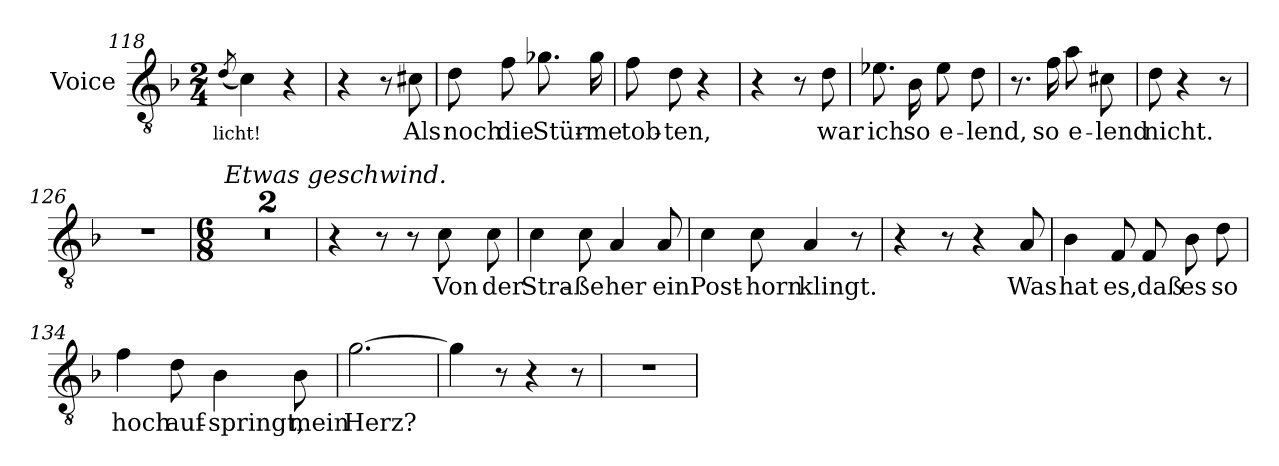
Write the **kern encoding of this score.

**kern	**text
*part1	*part1
*staff1	*staff1
*I"Voice	*
*clefGv2	*
*ITrd7c12	*
*k[b-]	*
*F:	*
*M2/4	*
=118	=118
!	!LO:LY:b:color=#000000
(8qDi/	licht!
4Ci\)	.
4r	.
=119	=119
4r	.
8r	.
!	!LO:LY:b:color=#000000
8C#Xi\	Als
=120	=120
!	!LO:LY:b:color=#000000
8Di\	noch
!	!LO:LY:b:color=#000000
8Fi\	die
!	!LO:LY:b:color=#000000
8.G-Xi\	Stür-
!	!LO:LY:b:color=#000000
16G-i\	-me
=121	=121
!	!LO:LY:b:color=#000000
8Fi\	tob-
!	!LO:LY:b:color=#000000
8Di\	-ten,
4r	.
=122	=122
4r	.
8r	.
!	!LO:LY:b:color=#000000
8Di\	war
!!LO:LB:g=z
=123	=123
!	!LO:LY:b:color=#000000
8.E-Xi\	ich
!	!LO:LY:b:color=#000000
16BB-i\	so
!	!LO:LY:b:color=#000000
8E-i\	e-
!	!LO:LY:b:color=#000000
8Di\	-lend,
=124	=124
8.r	.
!	!LO:LY:b:color=#000000
16Fi\	so
!	!LO:LY:b:color=#000000
8Ai\	e-
!	!LO:LY:b:color=#000000
8C#Xi\	-lend
=125	=125
!	!LO:LY:b:color=#000000
8Di\	nicht.
4r	.
8r	.
=126	=126
!LO:N:vis=1	!
2r	.
=127	=127
*M6/8	*
!LO:TX:a:i:t=Etwas geschwind.	!
!LO:N:vis=1	!
2.r	.
=128	=128
!LO:N:vis=1	!
2.r	.
=129	=129
4r	.
8r	.
8r	.
!	!LO:LY:b:color=#000000
8Ci\	Von
!	!LO:LY:b:color=#000000
8Ci\	der
=130	=130
!	!LO:LY:b:color=#000000
4Ci\	Stra-
!	!LO:LY:b:color=#000000
8Ci\	-ße
!	!LO:LY:b:color=#000000
4AAi/	her
!	!LO:LY:b:color=#000000
8AAi/	ein
=131	=131
!	!LO:LY:b:color=#000000
4Ci\	Post-
!	!LO:LY:b:color=#000000
8Ci\	-horn
!	!LO:LY:b:color=#000000
4AAi/	klingt.
8r	.
!!LO:LB:g=z
=132	=132
4r	.
8r	.
4r	.
!	!LO:LY:b:color=#000000
8AAi/	Was
=133	=133
!	!LO:LY:b:color=#000000
4BB-i\	hat
!	!LO:LY:b:color=#000000
8FFi/	es,
!	!LO:LY:b:color=#000000
8FFi/	daß
!	!LO:LY:b:color=#000000
8BB-i\	es
!	!LO:LY:b:color=#000000
8Di\	so
=134	=134
!	!LO:LY:b:color=#000000
4Fi\	hoch
!	!LO:LY:b:color=#000000
8Di\	auf-
!	!LO:LY:b:color=#000000
4BB-i\	-springt,
!	!LO:LY:b:color=#000000
8BB-i\	mein
=135	=135
!	!LO:LY:b:color=#000000
[>2.Gi\	Herz?
=136	=136
4Gi\]	.
8r	.
4r	.
8r	.
=137	=137
!LO:N:vis=1	!
2.r	.
=	=
*-	*-
